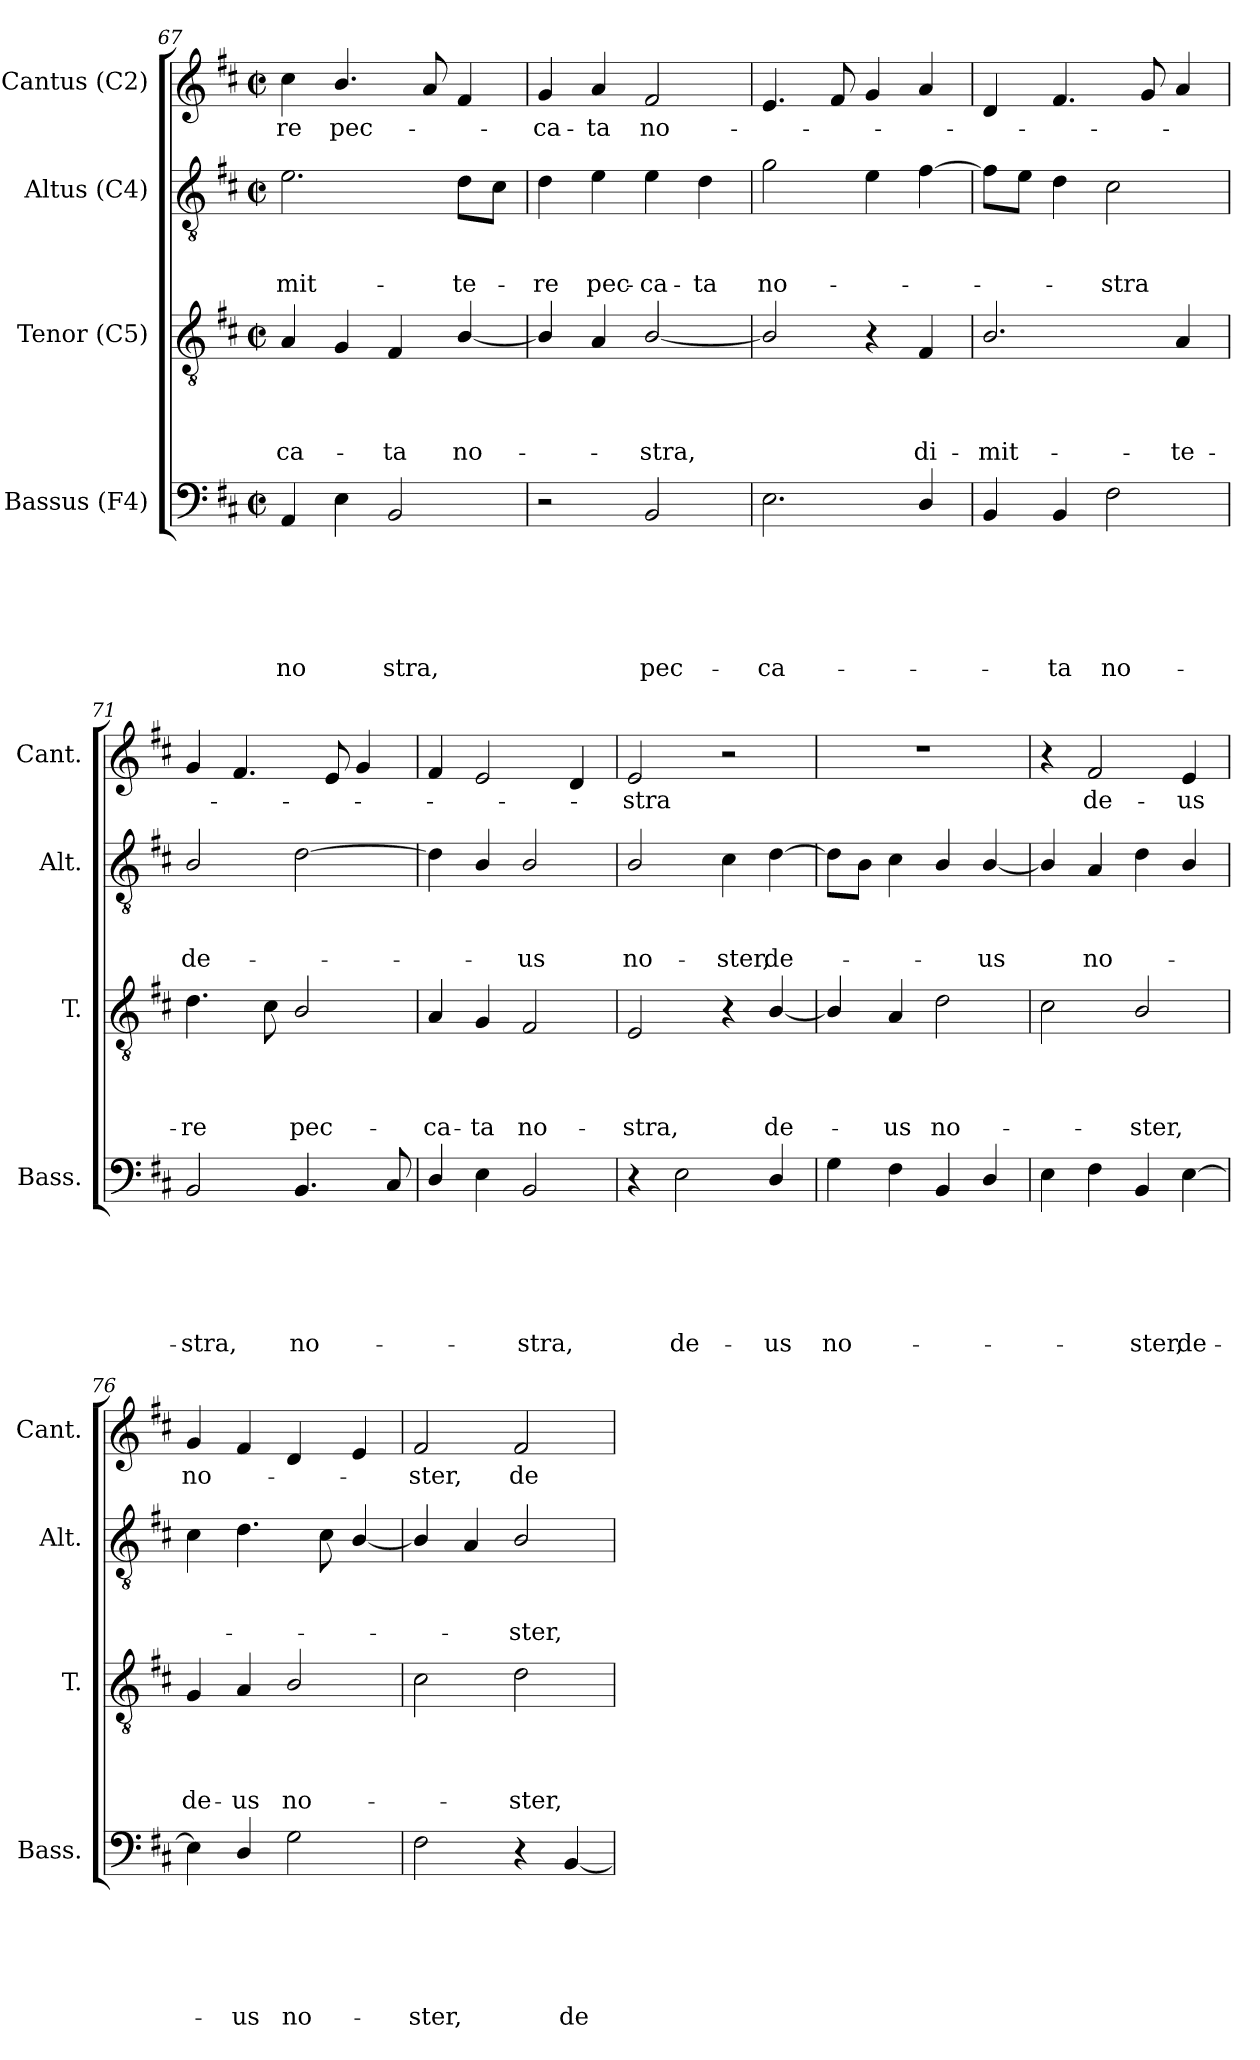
**kern	**text	**text	**text	**text	**text	**text	**kern	**text	**text	**text	**text	**kern	**text	**text	**text	**kern	**text
*part4	*part4	*part4	*part4	*part4	*part4	*part4	*part3	*part3	*part3	*part3	*part3	*part2	*part2	*part2	*part2	*part1	*part1
*staff4	*staff4	*staff4	*staff4	*staff4	*staff4	*staff4	*staff3	*staff3	*staff3	*staff3	*staff3	*staff2	*staff2	*staff2	*staff2	*staff1	*staff1
*I"Bassus (F4)	*	*	*	*	*	*	*I"Tenor (C5)	*	*	*	*	*I"Altus (C4)	*	*	*	*I"Cantus (C2)	*
*I'Bass.	*	*	*	*	*	*	*I'T.	*	*	*	*	*I'Alt.	*	*	*	*I'Cant.	*
*clefF4	*	*	*	*	*	*	*clefGv2	*	*	*	*	*clefGv2	*	*	*	*clefG2	*
*k[f#c#]	*	*	*	*	*	*	*k[f#c#]	*	*	*	*	*k[f#c#]	*	*	*	*k[f#c#]	*
*D:	*	*	*	*	*	*	*D:	*	*	*	*	*D:	*	*	*	*D:	*
*M2/2	*	*	*	*	*	*	*M2/2	*	*	*	*	*M2/2	*	*	*	*M2/2	*
*met(c|)	*	*	*	*	*	*	*met(c|)	*	*	*	*	*met(c|)	*	*	*	*met(c|)	*
=67	=67	=67	=67	=67	=67	=67	=67	=67	=67	=67	=67	=67	=67	=67	=67	=67	=67
!	!	!	!	!	!	!LO:LY:b	!	!	!	!	!LO:LY:b	!	!	!	!LO:LY:b	!	!LO:LY:b
4AA/	.	.	.	.	.	no	4A/	.	.	.	-ca-	2.e\	.	.	-mit-	4cc#\	-re
!	!	!	!	!	!	!	!	!	!	!	!	!	!	!	!	!	!LO:LY:b
4E\	.	.	.	.	.	.	4G/	.	.	.	.	.	.	.	.	4.b/	pec-
!	!	!	!	!	!	!LO:LY:b	!	!	!	!	!LO:LY:b	!	!	!	!	!	!
2BB/	.	.	.	.	.	stra,	4F#/	.	.	.	-ta	.	.	.	.	.	.
.	.	.	.	.	.	.	.	.	.	.	.	.	.	.	.	8a/	.
!	!	!	!	!	!	!	!	!	!	!	!LO:LY:b	!	!	!	!LO:LY:b	!	!
.	.	.	.	.	.	.	[<4B/	.	.	.	no-	8d\L	.	.	-te-	4f#/	.
.	.	.	.	.	.	.	.	.	.	.	.	8c#\J	.	.	.	.	.
!!LO:LB:g=z
=68	=68	=68	=68	=68	=68	=68	=68	=68	=68	=68	=68	=68	=68	=68	=68	=68	=68
!	!	!	!	!	!	!	!	!	!	!	!	!	!	!	!LO:LY:b	!	!LO:LY:b
2r	.	.	.	.	.	.	4B/]	.	.	.	.	4d\	.	.	-re	4g/	-ca-
!	!	!	!	!	!	!	!	!	!	!	!	!	!	!	!LO:LY:b	!	!LO:LY:b
.	.	.	.	.	.	.	4A/	.	.	.	.	4e\	.	.	pec-	4a/	-ta
!	!	!	!	!	!	!LO:LY:b	!	!	!	!	!LO:LY:b	!	!	!	!LO:LY:b:rj	!	!LO:LY:b
2BB/	.	.	.	.	.	pec-	[<2B/	.	.	.	-stra,	4e\	.	.	-ca-	2f#/	no-
!	!	!	!	!	!	!	!	!	!	!	!	!	!	!	!LO:LY:b	!	!
.	.	.	.	.	.	.	.	.	.	.	.	4d\	.	.	-ta	.	.
=69	=69	=69	=69	=69	=69	=69	=69	=69	=69	=69	=69	=69	=69	=69	=69	=69	=69
!	!	!	!	!	!	!LO:LY:b	!	!	!	!	!	!	!	!	!LO:LY:b	!	!
2.E\	.	.	.	.	.	-ca-	2B/]	.	.	.	.	2g\	.	.	no-	4.e/	.
.	.	.	.	.	.	.	.	.	.	.	.	.	.	.	.	8f#/	.
.	.	.	.	.	.	.	4r	.	.	.	.	4e\	.	.	.	4g/	.
!	!	!	!	!	!	!	!	!	!	!	!LO:LY:b	!	!	!	!	!	!
4D/	.	.	.	.	.	.	4F#/	.	.	.	di-	[>4f#\	.	.	.	4a/	.
=70	=70	=70	=70	=70	=70	=70	=70	=70	=70	=70	=70	=70	=70	=70	=70	=70	=70
!	!	!	!	!	!	!	!	!	!	!	!LO:LY:b	!	!	!	!	!	!
4BB/	.	.	.	.	.	.	2.B/	.	.	.	-mit-	8f#\L]	.	.	.	4d/	.
.	.	.	.	.	.	.	.	.	.	.	.	8e\J	.	.	.	.	.
!	!	!	!	!	!	!LO:LY:b	!	!	!	!	!	!	!	!	!	!	!
4BB/	.	.	.	.	.	-ta	.	.	.	.	.	4d\	.	.	.	4.f#/	.
!	!	!	!	!	!	!LO:LY:b	!	!	!	!	!	!	!	!	!LO:LY:b	!	!
2F#\	.	.	.	.	.	no-	.	.	.	.	.	2c#\	.	.	-stra	.	.
.	.	.	.	.	.	.	.	.	.	.	.	.	.	.	.	8g/	.
!	!	!	!	!	!	!	!	!	!	!	!LO:LY:b	!	!	!	!	!	!
.	.	.	.	.	.	.	4A/	.	.	.	-te-	.	.	.	.	4a/	.
=71	=71	=71	=71	=71	=71	=71	=71	=71	=71	=71	=71	=71	=71	=71	=71	=71	=71
!	!	!	!	!	!	!LO:LY:b	!	!	!	!	!LO:LY:b	!	!	!	!LO:LY:b	!	!
2BB/	.	.	.	.	.	-stra,	4.d\	.	.	.	-re	2B/	.	.	de-	4g/	.
.	.	.	.	.	.	.	.	.	.	.	.	.	.	.	.	4.f#/	.
.	.	.	.	.	.	.	8c#\	.	.	.	.	.	.	.	.	.	.
!	!	!	!	!	!	!LO:LY:b	!	!	!	!	!LO:LY:b	!	!	!	!	!	!
4.BB/	.	.	.	.	.	no-	2B/	.	.	.	pec-	[>2d\	.	.	.	.	.
.	.	.	.	.	.	.	.	.	.	.	.	.	.	.	.	8e/	.
.	.	.	.	.	.	.	.	.	.	.	.	.	.	.	.	4g/	.
8C#/	.	.	.	.	.	.	.	.	.	.	.	.	.	.	.	.	.
=72	=72	=72	=72	=72	=72	=72	=72	=72	=72	=72	=72	=72	=72	=72	=72	=72	=72
!	!	!	!	!	!	!	!	!	!	!	!LO:LY:b	!	!	!	!	!	!
4D/	.	.	.	.	.	.	4A/	.	.	.	-ca-	4d\]	.	.	.	4f#/	.
!	!	!	!	!	!	!	!	!	!	!	!LO:LY:b	!	!	!	!	!	!
4E\	.	.	.	.	.	.	4G/	.	.	.	-ta	4B/	.	.	.	2e/	.
!	!	!	!	!	!	!LO:LY:b	!	!	!	!	!LO:LY:b	!	!	!	!LO:LY:b	!	!
2BB/	.	.	.	.	.	-stra,	2F#/	.	.	.	no-	2B/	.	.	-us	.	.
.	.	.	.	.	.	.	.	.	.	.	.	.	.	.	.	4d/	.
=73	=73	=73	=73	=73	=73	=73	=73	=73	=73	=73	=73	=73	=73	=73	=73	=73	=73
!	!	!	!	!	!	!	!	!	!	!	!LO:LY:b	!	!	!	!LO:LY:b	!	!LO:LY:b
4r	.	.	.	.	.	.	2E/	.	.	.	-stra,	2B/	.	.	no-	2e/	-stra
!	!	!	!	!	!	!LO:LY:b	!	!	!	!	!	!	!	!	!	!	!
2E\	.	.	.	.	.	de-	.	.	.	.	.	.	.	.	.	.	.
!	!	!	!	!	!	!	!	!	!	!	!	!	!	!	!LO:LY:b	!	!
.	.	.	.	.	.	.	4r	.	.	.	.	4c#\	.	.	-ster,	2r	.
!	!	!	!	!	!	!LO:LY:b	!	!	!	!	!LO:LY:b	!	!	!	!LO:LY:b	!	!
4D/	.	.	.	.	.	-us	[<4B/	.	.	.	de-	[>4d\	.	.	de-	.	.
=74	=74	=74	=74	=74	=74	=74	=74	=74	=74	=74	=74	=74	=74	=74	=74	=74	=74
!	!	!	!	!	!	!LO:LY:b	!	!	!	!	!	!	!	!	!	!	!
4G\	.	.	.	.	.	no-	4B/]	.	.	.	.	8d\L]	.	.	.	1r	.
.	.	.	.	.	.	.	.	.	.	.	.	8B\J	.	.	.	.	.
!	!	!	!	!	!	!	!	!	!	!	!LO:LY:b	!	!	!	!	!	!
4F#\	.	.	.	.	.	.	4A/	.	.	.	-us	4c#\	.	.	.	.	.
!	!	!	!	!	!	!	!	!	!	!	!LO:LY:b	!	!	!	!	!	!
4BB/	.	.	.	.	.	.	2d\	.	.	.	no-	4B/	.	.	.	.	.
!	!	!	!	!	!	!	!	!	!	!	!	!	!	!	!LO:LY:b	!	!
4D/	.	.	.	.	.	.	.	.	.	.	.	[<4B/	.	.	-us	.	.
!!LO:LB:g=z
=75	=75	=75	=75	=75	=75	=75	=75	=75	=75	=75	=75	=75	=75	=75	=75	=75	=75
4E\	.	.	.	.	.	.	2c#\	.	.	.	.	4B/]	.	.	.	4r	.
!	!	!	!	!	!	!	!	!	!	!	!	!	!	!	!LO:LY:b	!	!LO:LY:b
4F#\	.	.	.	.	.	.	.	.	.	.	.	4A/	.	.	no-	2f#/	de-
!	!	!	!	!	!	!LO:LY:b	!	!	!	!	!LO:LY:b	!	!	!	!	!	!
4BB/	.	.	.	.	.	-ster,	2B/	.	.	.	-ster,	4d\	.	.	.	.	.
!	!	!	!	!	!	!LO:LY:b	!	!	!	!	!	!	!	!	!	!	!LO:LY:b
[>4E\	.	.	.	.	.	de-	.	.	.	.	.	4B/	.	.	.	4e/	-us
=76	=76	=76	=76	=76	=76	=76	=76	=76	=76	=76	=76	=76	=76	=76	=76	=76	=76
!	!	!	!	!	!	!	!	!	!	!	!LO:LY:b	!	!	!	!	!	!LO:LY:b
4E\]	.	.	.	.	.	.	4G/	.	.	.	de-	4c#\	.	.	.	4g/	no-
!	!	!	!	!	!	!LO:LY:b	!	!	!	!	!LO:LY:b:rj	!	!	!	!	!	!
4D/	.	.	.	.	.	-us	4A/	.	.	.	-us	4.d\	.	.	.	4f#/	.
!	!	!	!	!	!	!LO:LY:b	!	!	!	!	!LO:LY:b	!	!	!	!	!	!
2G\	.	.	.	.	.	no-	2B/	.	.	.	no-	.	.	.	.	4d/	.
.	.	.	.	.	.	.	.	.	.	.	.	8c#\	.	.	.	.	.
.	.	.	.	.	.	.	.	.	.	.	.	[<4B/	.	.	.	4e/	.
=77	=77	=77	=77	=77	=77	=77	=77	=77	=77	=77	=77	=77	=77	=77	=77	=77	=77
!	!	!	!	!	!	!LO:LY:b	!	!	!	!	!	!	!	!	!	!	!LO:LY:b
2F#\	.	.	.	.	.	-ster,	2c#\	.	.	.	.	4B/]	.	.	.	2f#/	-ster,
.	.	.	.	.	.	.	.	.	.	.	.	4A/	.	.	.	.	.
!	!	!	!	!	!	!	!	!	!	!	!LO:LY:b	!	!	!	!LO:LY:b	!	!LO:LY:b
4r	.	.	.	.	.	.	2d\	.	.	.	-ster,	2B/	.	.	-ster,	2f#/	de-
!	!	!	!	!	!	!LO:LY:b	!	!	!	!	!	!	!	!	!	!	!
[<4BB/	.	.	.	.	.	de-	.	.	.	.	.	.	.	.	.	.	.
=	=	=	=	=	=	=	=	=	=	=	=	=	=	=	=	=	=
*-	*-	*-	*-	*-	*-	*-	*-	*-	*-	*-	*-	*-	*-	*-	*-	*-	*-
